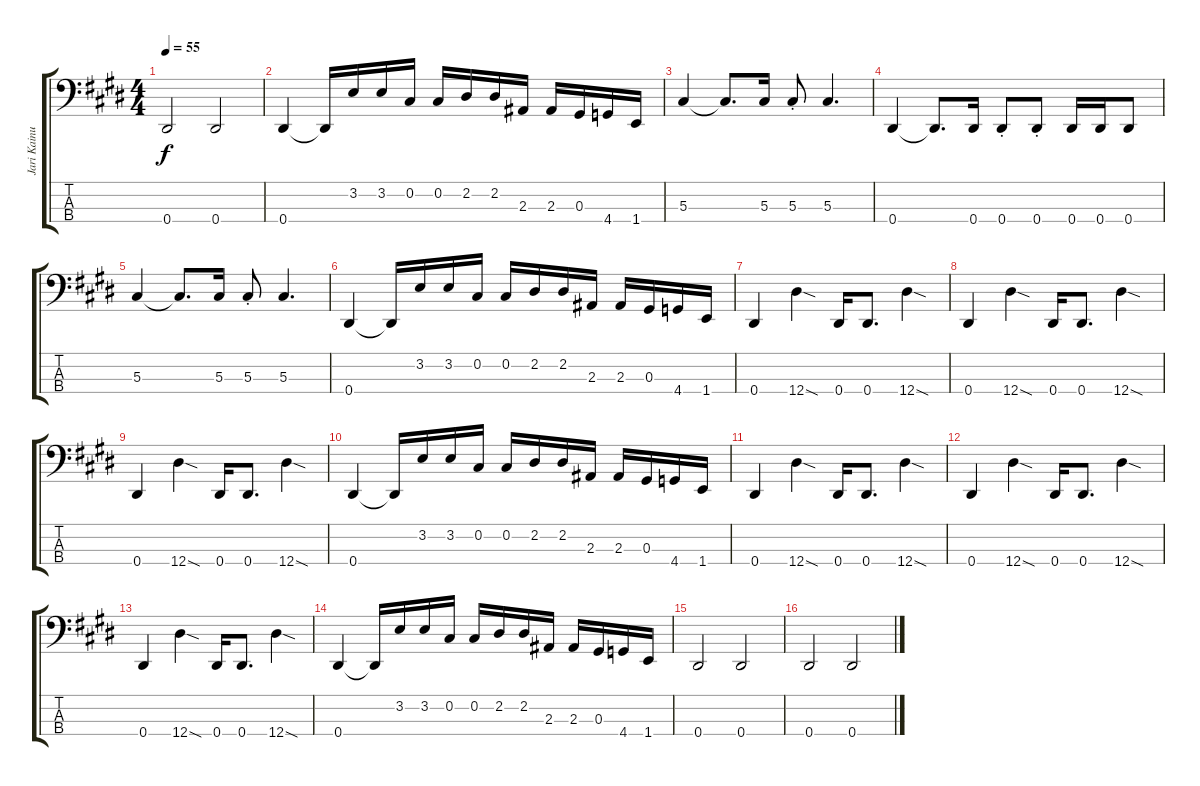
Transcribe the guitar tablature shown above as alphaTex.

\track ("Jari Kainulainen" "Jari Kainu") {instrument electricbassfinger}
\staff {score tabs}
\tuning (Gb2 Db2 Ab1 Eb1) {hide}
\ts (4 4)
\tempo 55
\clef f4
\ks e
0.4.2{dy f} 0.4.2 |
0.4.4 0.4{t}.16 3.2.16 3.2.16 0.2.16 0.2.16 2.2.16 2.2.16 2.3.16 2.3.16 0.3.16 4.4.16 1.4.16 |
5.3.4 5.3{t}.8{d} 5.3.16 5.3{st}.8 5.3.4{d} |
0.4.4 0.4{t}.8{d} 0.4.16 0.4{st}.8 0.4{st}.8 0.4.16 0.4.16 0.4.8 |
5.3.4 5.3{t}.8{d} 5.3.16 5.3{st}.8 5.3.4{d} |
0.4.4 0.4{t}.16 3.2.16 3.2.16 0.2.16 0.2.16 2.2.16 2.2.16 2.3.16 2.3.16 0.3.16 4.4.16 1.4.16 |
0.4.4{volume 16} 12.4{sod}.4 0.4.16 0.4.8{d} 12.4{sod}.4 |
0.4.4 12.4{sod}.4 0.4.16 0.4.8{d} 12.4{sod}.4 |
0.4.4 12.4{sod}.4 0.4.16 0.4.8{d} 12.4{sod}.4 |
0.4.4 0.4{t}.16 3.2.16 3.2.16 0.2.16 0.2.16 2.2.16 2.2.16 2.3.16 2.3.16 0.3.16 4.4.16 1.4.16 |
0.4.4{volume 16} 12.4{sod}.4 0.4.16 0.4.8{d} 12.4{sod}.4 |
0.4.4 12.4{sod}.4 0.4.16 0.4.8{d} 12.4{sod}.4 |
0.4.4 12.4{sod}.4 0.4.16 0.4.8{d} 12.4{sod}.4 |
0.4.4 0.4{t}.16 3.2.16 3.2.16 0.2.16 0.2.16 2.2.16 2.2.16 2.3.16 2.3.16 0.3.16 4.4.16 1.4.16 |
0.4.2 0.4.2 |
0.4.2 0.4.2
